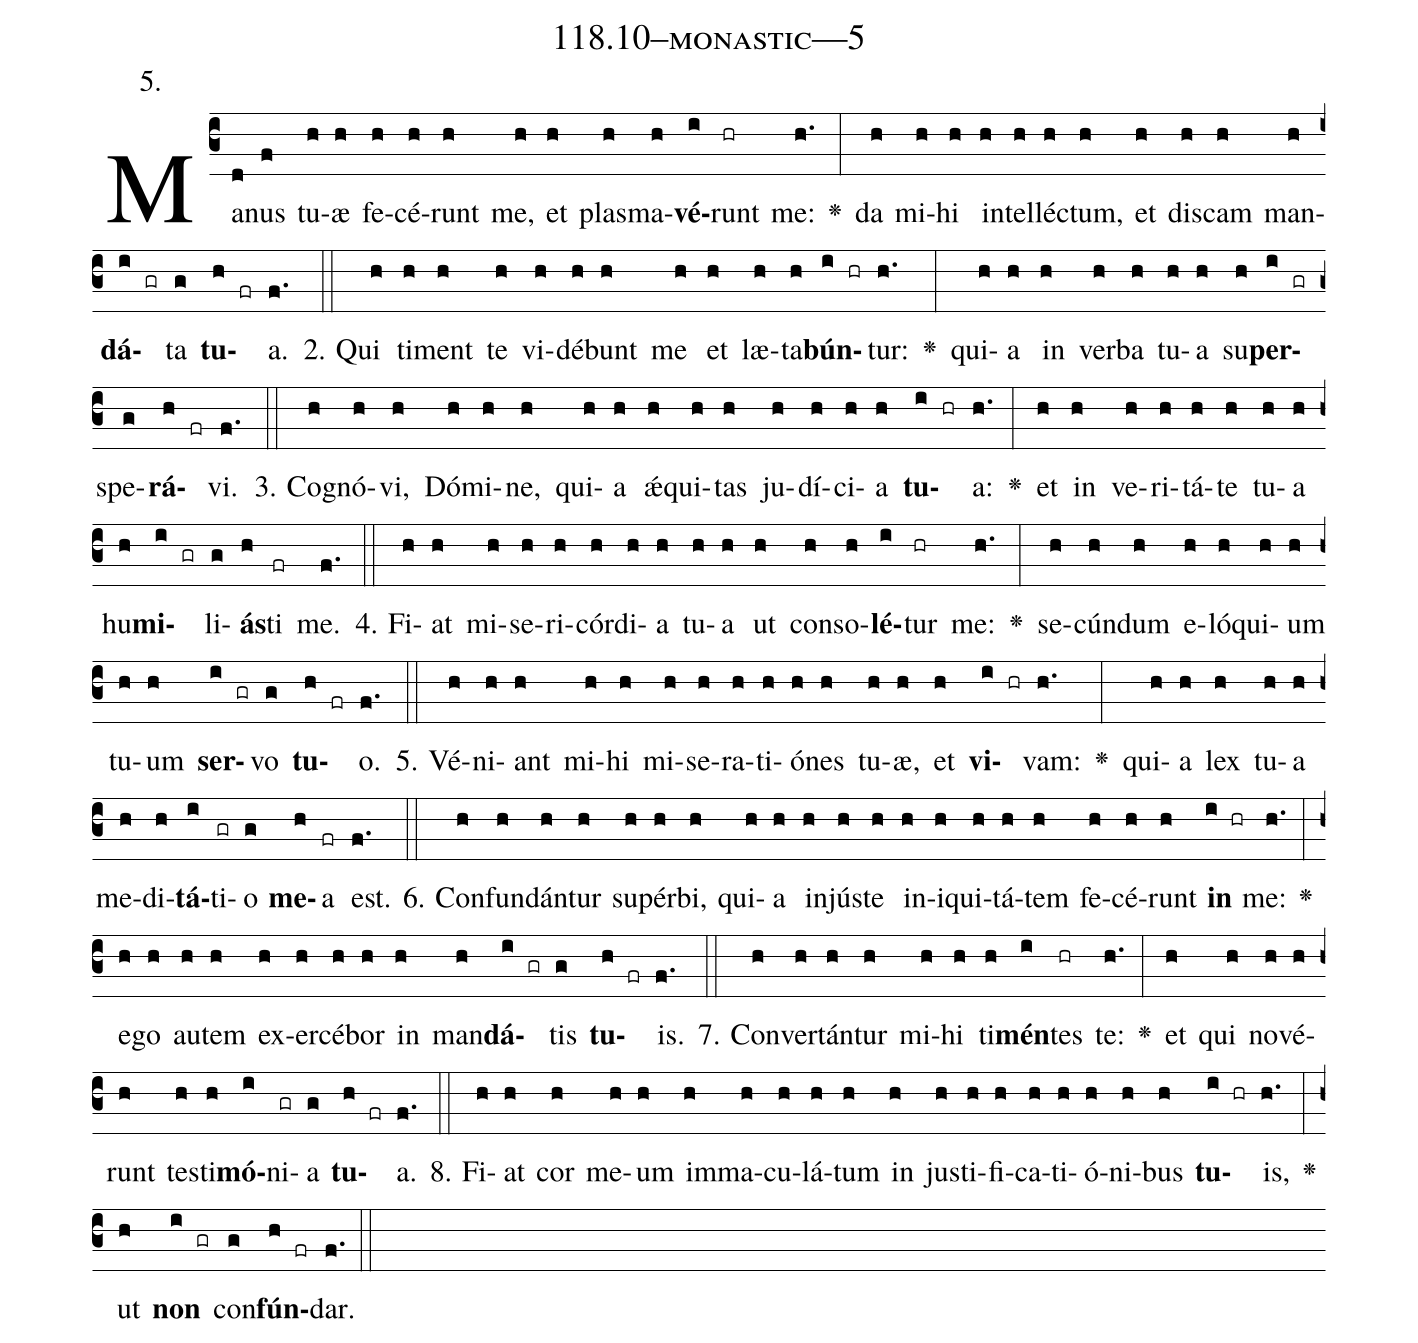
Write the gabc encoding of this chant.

name: 118.10--monastic---5;
annotation: 5.;
%%
(c3)Ma(d)nus(f) tu(h)æ(h) fe(h)cé(h)runt(h) me,(h) et(h) plas(h)ma(h)<b>vé</b>(i)runt(hr) me:(h.) <v>\greheightstar</v>(:) da(h) mi(h)hi(h) in(h)tel(h)léc(h)tum,(h) et(h) dis(h)cam(h) man(h)<b>dá</b>(i gr)ta(g) <b>tu</b>(h fr)a.(f.) (::)
2. Qui(h) ti(h)ment(h) te(h) vi(h)dé(h)bunt(h) me(h) et(h) læ(h)ta(h)<b>bún</b>(i hr)tur:(h.) <v>\greheightstar</v>(:) qui(h)a(h) in(h) ver(h)ba(h) tu(h)a(h) su(h)<b>per</b>(i gr)spe(g)<b>rá</b>(h fr)vi.(f.) (::)
3. Co(h)gnó(h)vi,(h) Dó(h)mi(h)ne,(h) qui(h)a(h) ǽ(h)qui(h)tas(h) ju(h)dí(h)ci(h)a(h) <b>tu</b>(i hr)a:(h.) <v>\greheightstar</v>(:) et(h) in(h) ve(h)ri(h)tá(h)te(h) tu(h)a(h) hu(h)<b>mi</b>(i gr)li(g)<b>ás</b>(h)ti(fr) me.(f.) (::)
4. Fi(h)at(h) mi(h)se(h)ri(h)cór(h)di(h)a(h) tu(h)a(h) ut(h) con(h)so(h)<b>lé</b>(i)tur(hr) me:(h.) <v>\greheightstar</v>(:) se(h)cún(h)dum(h) e(h)ló(h)qui(h)um(h) tu(h)um(h) <b>ser</b>(i gr)vo(g) <b>tu</b>(h fr)o.(f.) (::)
5. Vé(h)ni(h)ant(h) mi(h)hi(h) mi(h)se(h)ra(h)ti(h)ó(h)nes(h) tu(h)æ,(h) et(h) <b>vi</b>(i hr)vam:(h.) <v>\greheightstar</v>(:) qui(h)a(h) lex(h) tu(h)a(h) me(h)di(h)<b>tá</b>(i)ti(gr)o(g) <b>me</b>(h)a(fr) est.(f.) (::)
6. Con(h)fun(h)dán(h)tur(h) su(h)pér(h)bi,(h) qui(h)a(h) in(h)jús(h)te(h) in(h)i(h)qui(h)tá(h)tem(h) fe(h)cé(h)runt(h) <b>in</b>(i hr) me:(h.) <v>\greheightstar</v>(:) e(h)go(h) au(h)tem(h) ex(h)er(h)cé(h)bor(h) in(h) man(h)<b>dá</b>(i gr)tis(g) <b>tu</b>(h fr)is.(f.) (::)
7. Con(h)ver(h)tán(h)tur(h) mi(h)hi(h) ti(h)<b>mén</b>(i)tes(hr) te:(h.) <v>\greheightstar</v>(:) et(h) qui(h) no(h)vé(h)runt(h) tes(h)ti(h)<b>mó</b>(i)ni(gr)a(g) <b>tu</b>(h fr)a.(f.) (::)
8. Fi(h)at(h) cor(h) me(h)um(h) im(h)ma(h)cu(h)lá(h)tum(h) in(h) jus(h)ti(h)fi(h)ca(h)ti(h)ó(h)ni(h)bus(h) <b>tu</b>(i hr)is,(h.) <v>\greheightstar</v>(:) ut(h) <b>non</b>(i gr) con(g)<b>fún</b>(h fr)dar.(f.) (::)
